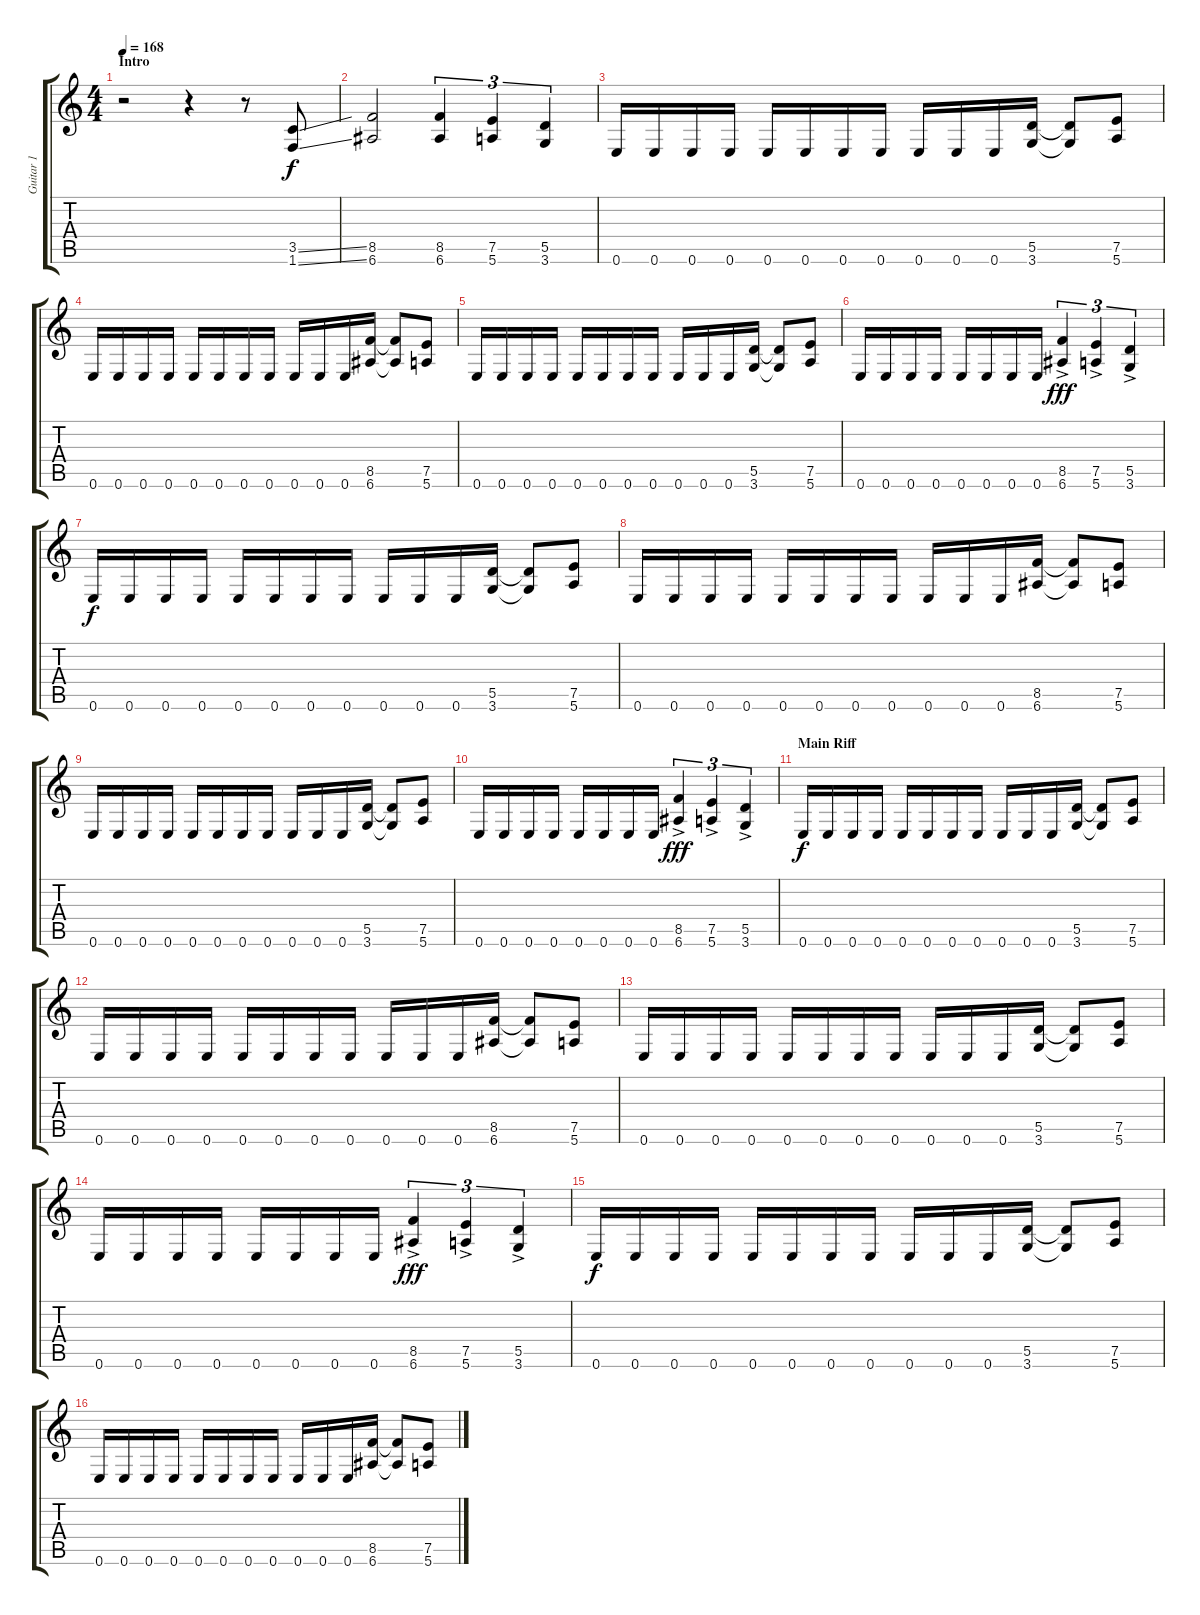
\track ("Guitar 1" "Guitar 1") {instrument distortionguitar}
\staff {score tabs}
\tuning (E4 B3 G3 D3 A2 E2) {hide}
\ts (4 4)
\section ("" "Intro")
\tempo 168
\clef g2
\ks c
r.2{dy f instrument distortionguitar} r.4 r.8 (3.5{ss} 1.6{ss}).8 |
(8.5 6.6).2 (8.5 6.6).4{tu (3 2)} (7.5 5.6).4{tu (3 2)} (5.5 3.6).4{tu (3 2)} |
0.6.16 0.6.16 0.6.16 0.6.16 0.6.16 0.6.16 0.6.16 0.6.16 0.6.16 0.6.16 0.6.16 (5.5 3.6).16 (5.5{t} 3.6{t}).8 (7.5 5.6).8 |
0.6.16 0.6.16 0.6.16 0.6.16 0.6.16 0.6.16 0.6.16 0.6.16 0.6.16 0.6.16 0.6.16 (8.5 6.6).16 (8.5{t} 6.6{t}).8 (7.5 5.6).8 |
0.6.16 0.6.16 0.6.16 0.6.16 0.6.16 0.6.16 0.6.16 0.6.16 0.6.16 0.6.16 0.6.16 (5.5 3.6).16 (5.5{t} 3.6{t}).8 (7.5 5.6).8 |
0.6.16 0.6.16 0.6.16 0.6.16 0.6.16 0.6.16 0.6.16 0.6.16 (8.5{ac} 6.6).4{tu (3 2) dy fff} (7.5{ac} 5.6).4{tu (3 2)} (5.5{ac} 3.6).4{tu (3 2)} |
0.6.16{dy f} 0.6.16 0.6.16 0.6.16 0.6.16 0.6.16 0.6.16 0.6.16 0.6.16 0.6.16 0.6.16 (5.5 3.6).16 (5.5{t} 3.6{t}).8 (7.5 5.6).8 |
0.6.16 0.6.16 0.6.16 0.6.16 0.6.16 0.6.16 0.6.16 0.6.16 0.6.16 0.6.16 0.6.16 (8.5 6.6).16 (8.5{t} 6.6{t}).8 (7.5 5.6).8 |
0.6.16 0.6.16 0.6.16 0.6.16 0.6.16 0.6.16 0.6.16 0.6.16 0.6.16 0.6.16 0.6.16 (5.5 3.6).16 (5.5{t} 3.6{t}).8 (7.5 5.6).8 |
0.6.16 0.6.16 0.6.16 0.6.16 0.6.16 0.6.16 0.6.16 0.6.16 (8.5{ac} 6.6).4{tu (3 2) dy fff} (7.5{ac} 5.6).4{tu (3 2)} (5.5{ac} 3.6).4{tu (3 2)} |
\section ("" "Main Riff")
0.6.16{dy f} 0.6.16 0.6.16 0.6.16 0.6.16 0.6.16 0.6.16 0.6.16 0.6.16 0.6.16 0.6.16 (5.5 3.6).16 (5.5{t} 3.6{t}).8 (7.5 5.6).8 |
0.6.16 0.6.16 0.6.16 0.6.16 0.6.16 0.6.16 0.6.16 0.6.16 0.6.16 0.6.16 0.6.16 (8.5 6.6).16 (8.5{t} 6.6{t}).8 (7.5 5.6).8 |
0.6.16 0.6.16 0.6.16 0.6.16 0.6.16 0.6.16 0.6.16 0.6.16 0.6.16 0.6.16 0.6.16 (5.5 3.6).16 (5.5{t} 3.6{t}).8 (7.5 5.6).8 |
0.6.16 0.6.16 0.6.16 0.6.16 0.6.16 0.6.16 0.6.16 0.6.16 (8.5{ac} 6.6).4{tu (3 2) dy fff} (7.5{ac} 5.6).4{tu (3 2)} (5.5{ac} 3.6).4{tu (3 2)} |
0.6.16{dy f} 0.6.16 0.6.16 0.6.16 0.6.16 0.6.16 0.6.16 0.6.16 0.6.16 0.6.16 0.6.16 (5.5 3.6).16 (5.5{t} 3.6{t}).8 (7.5 5.6).8 |
0.6.16 0.6.16 0.6.16 0.6.16 0.6.16 0.6.16 0.6.16 0.6.16 0.6.16 0.6.16 0.6.16 (8.5 6.6).16 (8.5{t} 6.6{t}).8 (7.5 5.6).8
